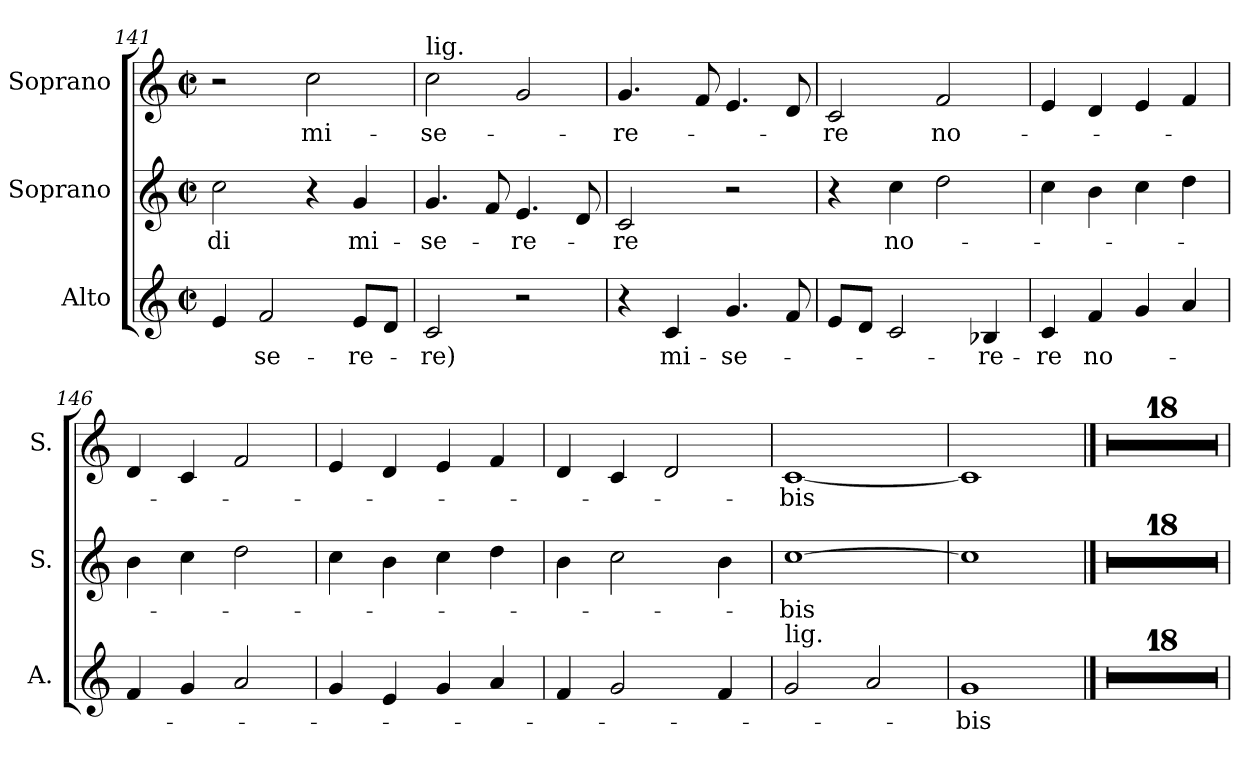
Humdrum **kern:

**kern	**text	**kern	**text	**kern	**text
*part3	*part3	*part2	*part2	*part1	*part1
*staff3	*staff3	*staff2	*staff2	*staff1	*staff1
*I"Alto	*	*I"Soprano	*	*I"Soprano	*
*I'A.	*	*I'S.	*	*I'S.	*
*clefG2	*	*clefG2	*	*clefG2	*
*k[]	*	*k[]	*	*k[]	*
*M2/2	*	*M2/2	*	*M2/2	*
*met(c|)	*	*met(c|)	*	*met(c|)	*
=141	=141	=141	=141	=141	=141
!	!	!	!LO:LY:b	!	!
4e/	.	2cc\	-di	2r	.
!	!LO:LY:b	!	!	!	!
2f/	-se-	.	.	.	.
!	!	!	!	!	!LO:LY:b
.	.	4r	.	2cc\	mi-
!	!LO:LY:b	!	!LO:LY:b	!	!
8e/L	-re-	4g/	mi-	.	.
8d/J	.	.	.	.	.
=142	=142	=142	=142	=142	=142
!	!	!	!	!LO:TX:a:t=lig.	!
!	!LO:LY:b	!	!LO:LY:b	!	!LO:LY:b
2c/	-re)	4.g/	-se-	2cc\	-se-
.	.	8f/	.	.	.
!	!	!	!LO:LY:b	!	!
2r	.	4.e/	-re-	2g/	.
.	.	8d/	.	.	.
=143	=143	=143	=143	=143	=143
!	!	!	!LO:LY:b	!	!LO:LY:b
4r	.	2c/	-re	4.g/	-re-
!	!LO:LY:b	!	!	!	!
4c/	mi-	.	.	.	.
.	.	.	.	8f/	.
!	!LO:LY:b	!	!	!	!
4.g/	-se-	2r	.	4.e/	.
8f/	.	.	.	8d/	.
=144	=144	=144	=144	=144	=144
!	!	!	!	!	!LO:LY:b
8e/L	.	4r	.	2c/	-re
8d/J	.	.	.	.	.
!	!	!	!LO:LY:b	!	!
2c/	.	4cc\	no-	.	.
!	!	!	!	!	!LO:LY:b
.	.	2dd\	.	2f/	no-
!	!LO:LY:b	!	!	!	!
4B-X/	-re-	.	.	.	.
=145	=145	=145	=145	=145	=145
!	!LO:LY:b	!	!	!	!
4c/	-re	4cc\	.	4e/	.
!	!LO:LY:b	!	!	!	!
4f/	no-	4b\	.	4d/	.
4g/	.	4cc\	.	4e/	.
4a/	.	4dd\	.	4f/	.
=146	=146	=146	=146	=146	=146
4f/	.	4b\	.	4d/	.
4g/	.	4cc\	.	4c/	.
2a/	.	2dd\	.	2f/	.
=147	=147	=147	=147	=147	=147
4g/	.	4cc\	.	4e/	.
4e/	.	4b\	.	4d/	.
4g/	.	4cc\	.	4e/	.
4a/	.	4dd\	.	4f/	.
=148	=148	=148	=148	=148	=148
4f/	.	4b\	.	4d/	.
2g/	.	2cc\	.	4c/	.
.	.	.	.	2d/	.
4f/	.	4b\	.	.	.
=149	=149	=149	=149	=149	=149
!LO:TX:a:t=lig.	!	!	!	!	!
!	!	!	!LO:LY:b	!	!LO:LY:b
2g/	.	[1cc	-bis	[1c	-bis
2a/	.	.	.	.	.
=150	=150	=150	=150	=150	=150
!	!LO:LY:b	!	!	!	!
1g	-bis	1cc]	.	1c]	.
==151	==151	==151	==151	==151	==151
1r	.	1r	.	1r	.
=152	=152	=152	=152	=152	=152
1r	.	1r	.	1r	.
=153	=153	=153	=153	=153	=153
1r	.	1r	.	1r	.
=154	=154	=154	=154	=154	=154
1r	.	1r	.	1r	.
=155	=155	=155	=155	=155	=155
1r	.	1r	.	1r	.
=156	=156	=156	=156	=156	=156
1r	.	1r	.	1r	.
=157	=157	=157	=157	=157	=157
1r	.	1r	.	1r	.
=158	=158	=158	=158	=158	=158
1r	.	1r	.	1r	.
=159	=159	=159	=159	=159	=159
1r	.	1r	.	1r	.
=160	=160	=160	=160	=160	=160
1r	.	1r	.	1r	.
=161	=161	=161	=161	=161	=161
1r	.	1r	.	1r	.
=162	=162	=162	=162	=162	=162
1r	.	1r	.	1r	.
=163	=163	=163	=163	=163	=163
1r	.	1r	.	1r	.
=164	=164	=164	=164	=164	=164
1r	.	1r	.	1r	.
=165	=165	=165	=165	=165	=165
1r	.	1r	.	1r	.
=166	=166	=166	=166	=166	=166
1r	.	1r	.	1r	.
=167	=167	=167	=167	=167	=167
1r	.	1r	.	1r	.
=168	=168	=168	=168	=168	=168
1r	.	1r	.	1r	.
=	=	=	=	=	=
*-	*-	*-	*-	*-	*-
